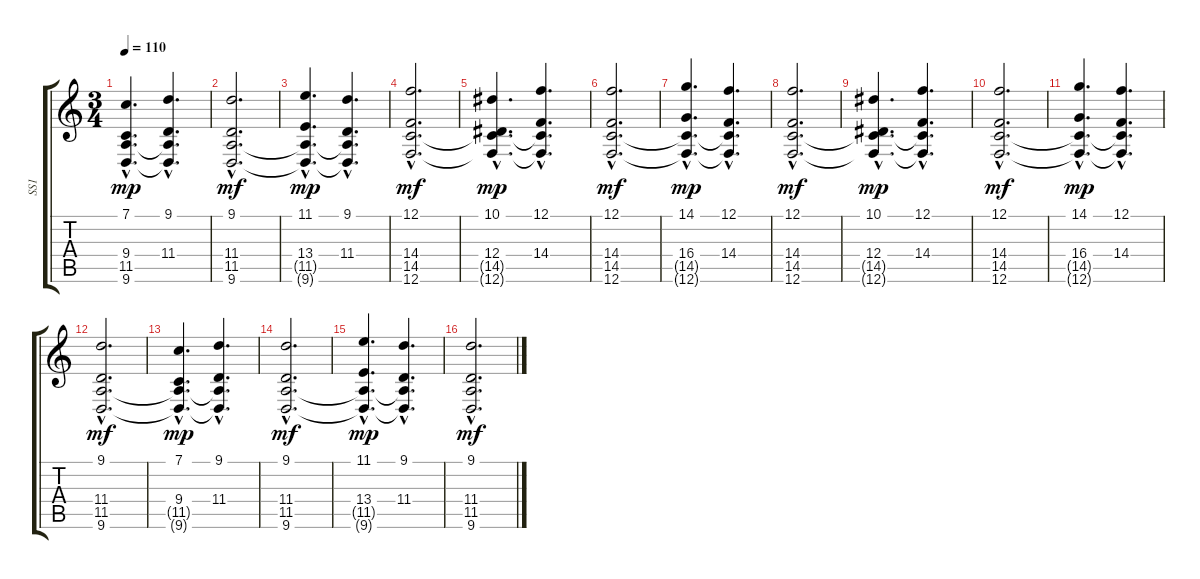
\track ("SS1" "SS1") {instrument synthstrings1}
\staff {score tabs}
\tuning (F4 C4 Ab3 Eb3 Bb2 F2) {hide}
\ts (3 4)
\tempo 110
\clef g2
\ks c
(7.1{hac} 9.4{hac} 11.5{hac t} 9.6{hac t}).4{d dy mp} (9.1{hac} 11.4{hac} 11.5{hac t} 9.6{hac t}).4{d} |
(9.1{hac} 11.4{hac} 11.5{hac} 9.6{hac}).2{d dy mf} |
(11.1{hac} 13.4{hac} 11.5{hac t} 9.6{hac t}).4{d dy mp} (9.1{hac} 11.4{hac} 11.5{hac t} 9.6{hac t}).4{d} |
(12.1{hac} 14.4{hac} 14.5{hac} 12.6{hac}).2{d dy mf} |
(10.1{hac} 12.4{hac} 14.5{hac t} 12.6{hac t}).4{d dy mp} (12.1{hac} 14.4{hac} 14.5{hac t} 12.6{hac t}).4{d} |
(12.1{hac} 14.4{hac} 14.5{hac} 12.6{hac}).2{d dy mf} |
(14.1{hac} 16.4{hac} 14.5{hac t} 12.6{hac t}).4{d dy mp} (12.1{hac} 14.4{hac} 14.5{hac t} 12.6{hac t}).4{d} |
(12.1{hac} 14.4{hac} 14.5{hac} 12.6{hac}).2{d dy mf} |
(10.1{hac} 12.4{hac} 14.5{hac t} 12.6{hac t}).4{d dy mp} (12.1{hac} 14.4{hac} 14.5{hac t} 12.6{hac t}).4{d} |
(12.1{hac} 14.4{hac} 14.5{hac} 12.6{hac}).2{d dy mf} |
(14.1{hac} 16.4{hac} 14.5{hac t} 12.6{hac t}).4{d dy mp} (12.1{hac} 14.4{hac} 14.5{hac t} 12.6{hac t}).4{d} |
(9.1{hac} 11.4{hac} 11.5{hac} 9.6{hac}).2{d dy mf} |
(7.1{hac} 9.4{hac} 11.5{hac t} 9.6{hac t}).4{d dy mp} (9.1{hac} 11.4{hac} 11.5{hac t} 9.6{hac t}).4{d} |
(9.1{hac} 11.4{hac} 11.5{hac} 9.6{hac}).2{d dy mf} |
(11.1{hac} 13.4{hac} 11.5{hac t} 9.6{hac t}).4{d dy mp} (9.1{hac} 11.4{hac} 11.5{hac t} 9.6{hac t}).4{d} |
(9.1{hac} 11.4{hac} 11.5{hac} 9.6{hac}).2{d dy mf}
